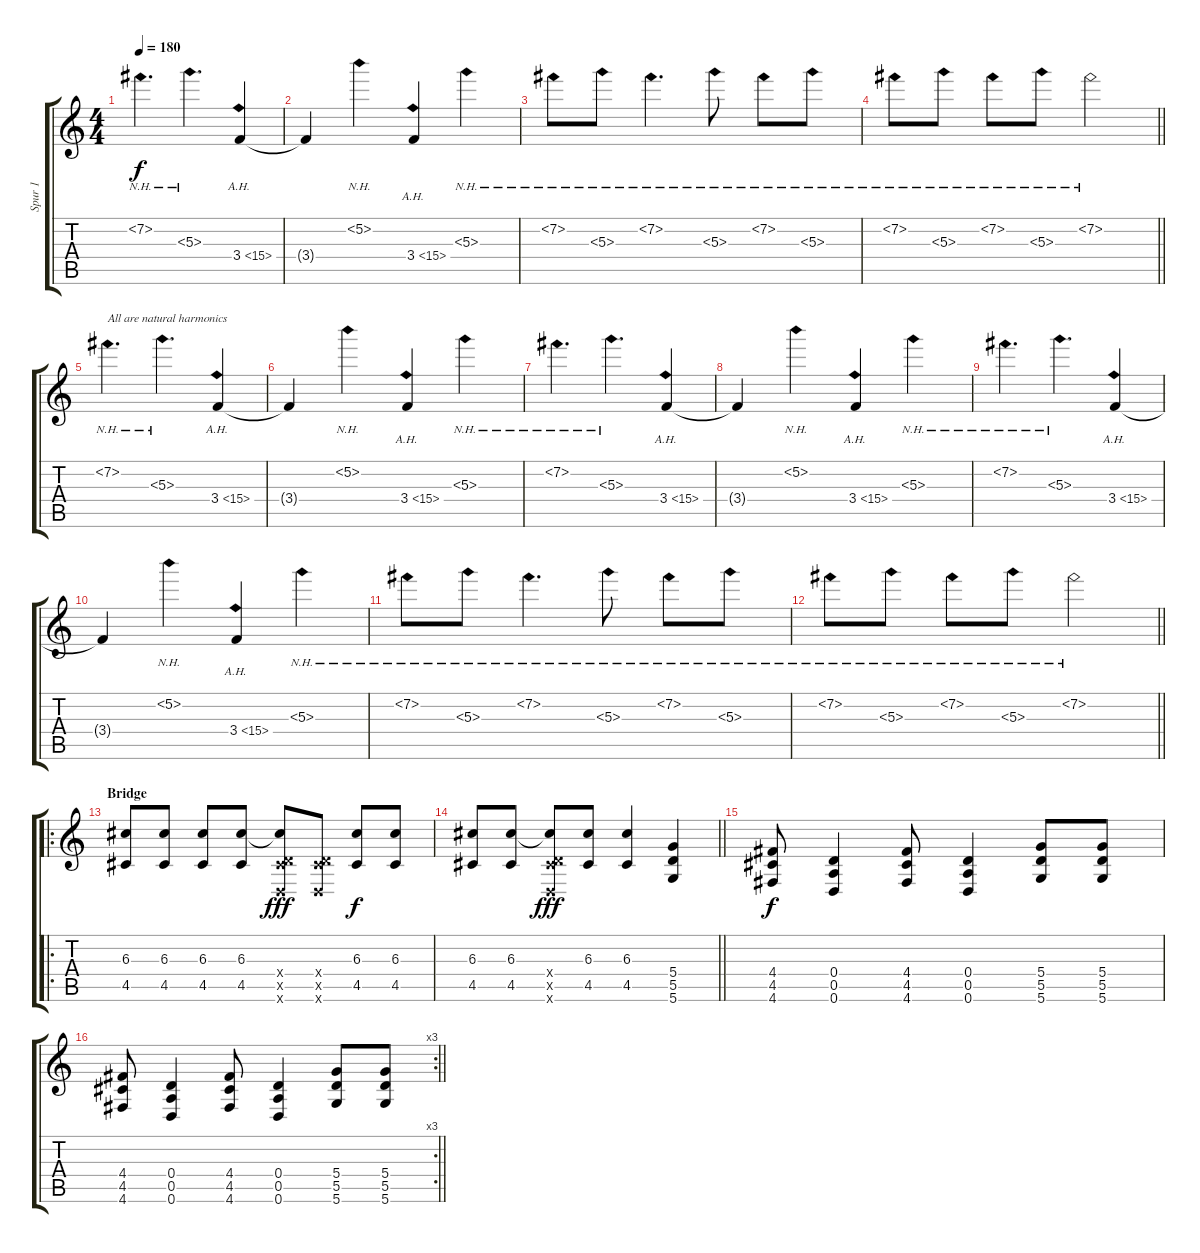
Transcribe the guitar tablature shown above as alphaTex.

\track ("Spur 1" "Spur 1") {instrument overdrivenguitar}
\staff {score tabs}
\tuning (E4 B3 G3 D3 A2 D2) {hide}
\ts (4 4)
\tempo 180
\clef g2
\ks c
7.2{nh}.4{d dy f} 5.3{nh}.4{d} 3.4{ah 12}.4 |
3.4{t}.4 5.2{nh}.4 3.4{ah 12}.4 5.3{nh}.4 |
7.2{nh}.8 5.3{nh}.8 7.2{nh}.4{d} 5.3{nh}.8 7.2{nh}.8 5.3{nh}.8 |
\barLineRight lightlight
7.2{nh}.8 5.3{nh}.8 7.2{nh}.8 5.3{nh}.8 7.2{nh}.2 |
7.2{nh}.4{d txt "All are natural harmonics"} 5.3{nh}.4{d} 3.4{ah 12}.4 |
3.4{t}.4 5.2{nh}.4 3.4{ah 12}.4 5.3{nh}.4 |
7.2{nh}.4{d} 5.3{nh}.4{d} 3.4{ah 12}.4 |
3.4{t}.4 5.2{nh}.4 3.4{ah 12}.4 5.3{nh}.4 |
7.2{nh}.4{d} 5.3{nh}.4{d} 3.4{ah 12}.4 |
3.4{t}.4 5.2{nh}.4 3.4{ah 12}.4 5.3{nh}.4 |
7.2{nh}.8 5.3{nh}.8 7.2{nh}.4{d} 5.3{nh}.8 7.2{nh}.8 5.3{nh}.8 |
\barLineRight lightlight
7.2{nh}.8 5.3{nh}.8 7.2{nh}.8 5.3{nh}.8 7.2{nh}.2 |
\ro
\section ("" "Bridge")
(6.3 4.5).8 (6.3 4.5).8 (6.3 4.5).8 (6.3 4.5).8 (6.3{t} 0.4{x} 4.5{x} 0.6{x}).8{dy fff} (0.4{x} 4.5{x} 0.6{x}).8 (6.3 4.5).8{dy f} (6.3 4.5).8 |
\barLineRight lightlight
(6.3 4.5).8 (6.3 4.5).8 (6.3{t} 0.4{x} 4.5{x} 0.6{x}).8{dy fff} (6.3 4.5).8 (6.3 4.5).4 (5.4 5.5 5.6).4 |
(4.4 4.5 4.6).8{dy f} (0.4 0.5 0.6).4 (4.4 4.5 4.6).8 (0.4 0.5 0.6).4 (5.4 5.5 5.6).8 (5.4 5.5 5.6).8 |
\rc 3
\barLineRight lightlight
(4.4 4.5 4.6).8 (0.4 0.5 0.6).4 (4.4 4.5 4.6).8 (0.4 0.5 0.6).4 (5.4 5.5 5.6).8 (5.4 5.5 5.6).8
